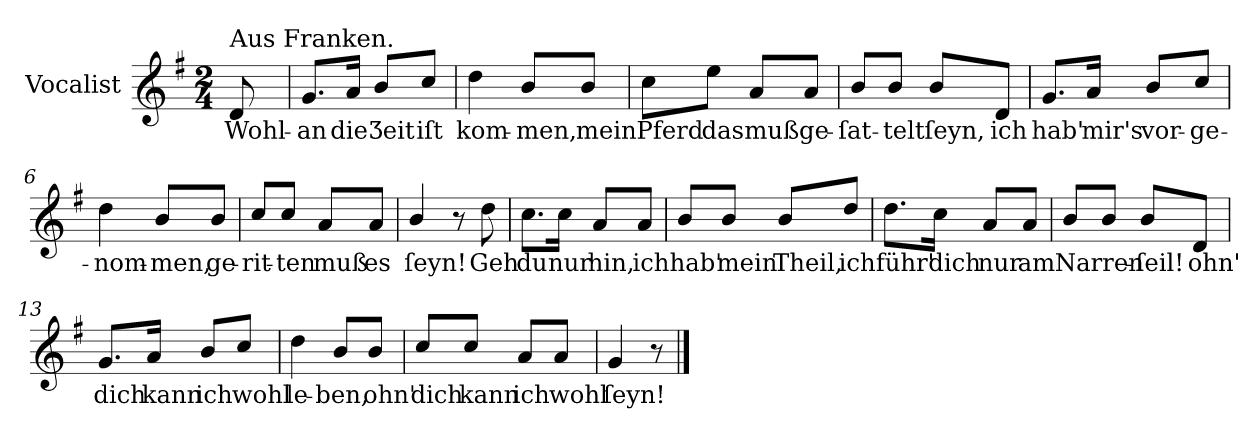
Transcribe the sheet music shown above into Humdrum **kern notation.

**kern	**text
*part1	*part1
*staff1	*staff1
*I"Vocalist	*
*k[f#]	*
*G:	*
*M2/4	*
=	=
!LO:TX:a:t=Aus Franken.	!
8d	Wohl-
=1	=1
8.gL	-an
16aJk	die
8b/L	Ʒeit
8ccJ	iſt
=2	=2
4dd	kom-
8b/L	-men,
8b/J	mein
=3	=3
8ccL	Pferd
8eeJ	das
8aL	muß
8aJ	ge-
=4	=4
8b/L	-ſat-
8b/J	-telt
8b/L	ſeyn,
8dJ	ich
=5	=5
8.gL	hab'
16aJk	mir's
8b/L	vor-
8cc/J	-ge-
=6	=6
4dd	-nom-
8b/L	-men,
8b/J	ge-
=7	=7
8cc/L	-rit-
8cc/J	-ten
8aL	muß
8aJ	es
=8	=8
4b/	ſeyn!
8r	.
8dd	Geh
=9	=9
8.ccL	du
16ccJk	nur
8aL	hin,
8aJ	ich
=10	=10
8b/L	hab'
8b/J	mein
8b/L	Theil,
8ddJ	ich
=11	=11
8.ddL	führ'
16ccJk	dich
8aL	nur
8aJ	am
=12	=12
8b/L	Narren-
8b/J	.
8b/L	-ſeil!
8dJ	ohn'
=13	=13
8.gL	dich
16aJk	kann
8b/L	ich
8cc/J	wohl
=14	=14
4dd	le-
8b/L	-ben,
8b/J	ohn'
=15	=15
8cc/L	dich
8cc/J	kann
8aL	ich
8aJ	wohl
=16	=16
4g	ſeyn!
8r	.
==	==
*-	*-
